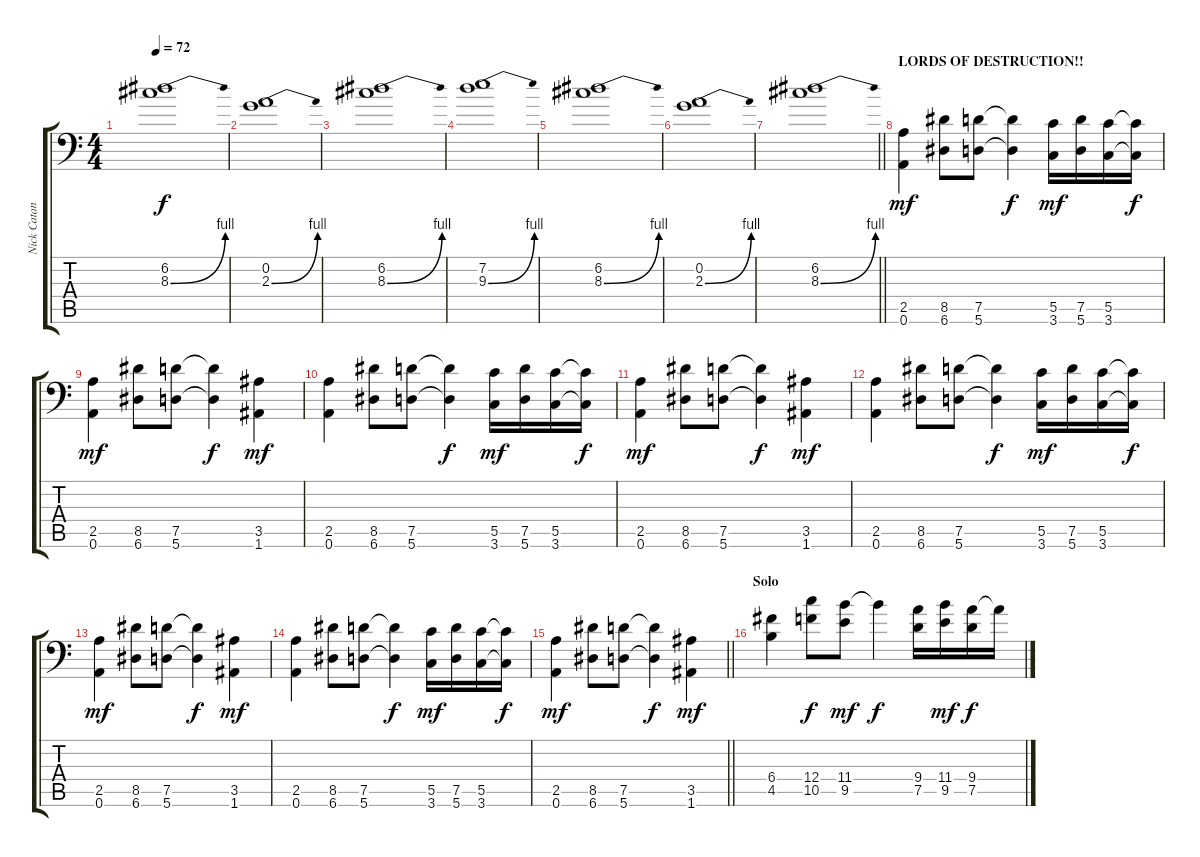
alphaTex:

\track ("Nick Catanese" "Nick Catan") {instrument distortionguitar}
\staff {score tabs}
\tuning (D4 A3 F3 C3 G2 A1) {hide}
\ts (4 4)
\tempo 72
\clef f4
\ks c
(6.2 8.3{be (bend 0 0 60 4)}).1{dy f} |
(0.2 2.3{be (bend 0 0 60 4)}).1 |
(6.2 8.3{be (bend 0 0 60 4)}).1 |
(7.2 9.3{be (bend 0 0 60 4)}).1 |
(6.2 8.3{be (bend 0 0 60 4)}).1 |
(0.2 2.3{be (bend 0 0 60 4)}).1 |
\barLineRight lightlight
(6.2 8.3{be (bend 0 0 60 4)}).1 |
\section ("" "LORDS OF DESTRUCTION!!")
(2.5 0.6).4{dy mf} (8.5 6.6).8 (7.5 5.6).8 (7.5{t} 5.6{t}).4{dy f} (5.5 3.6).16{dy mf} (7.5 5.6).16 (5.5 3.6).16 (5.5{t} 3.6{t}).16{dy f} |
(2.5 0.6).4{dy mf} (8.5 6.6).8 (7.5 5.6).8 (7.5{t} 5.6{t}).4{dy f} (3.5 1.6).4{dy mf} |
(2.5 0.6).4 (8.5 6.6).8 (7.5 5.6).8 (7.5{t} 5.6{t}).4{dy f} (5.5 3.6).16{dy mf} (7.5 5.6).16 (5.5 3.6).16 (5.5{t} 3.6{t}).16{dy f} |
(2.5 0.6).4{dy mf} (8.5 6.6).8 (7.5 5.6).8 (7.5{t} 5.6{t}).4{dy f} (3.5 1.6).4{dy mf} |
(2.5 0.6).4 (8.5 6.6).8 (7.5 5.6).8 (7.5{t} 5.6{t}).4{dy f} (5.5 3.6).16{dy mf} (7.5 5.6).16 (5.5 3.6).16 (5.5{t} 3.6{t}).16{dy f} |
(2.5 0.6).4{dy mf} (8.5 6.6).8 (7.5 5.6).8 (7.5{t} 5.6{t}).4{dy f} (3.5 1.6).4{dy mf} |
(2.5 0.6).4 (8.5 6.6).8 (7.5 5.6).8 (7.5{t} 5.6{t}).4{dy f} (5.5 3.6).16{dy mf} (7.5 5.6).16 (5.5 3.6).16 (5.5{t} 3.6{t}).16{dy f} |
\barLineRight lightlight
(2.5 0.6).4{dy mf} (8.5 6.6).8 (7.5 5.6).8 (7.5{t} 5.6{t}).4{dy f} (3.5 1.6).4{dy mf} |
\section ("" "Solo")
(6.4 4.5).4 (12.4 10.5).8{dy f} (11.4 9.5).8{dy mf} 11.4{t}.4{dy f} (9.4 7.5).16 (11.4 9.5).16{dy mf} (9.4 7.5).16{dy f} 9.4{t}.16
